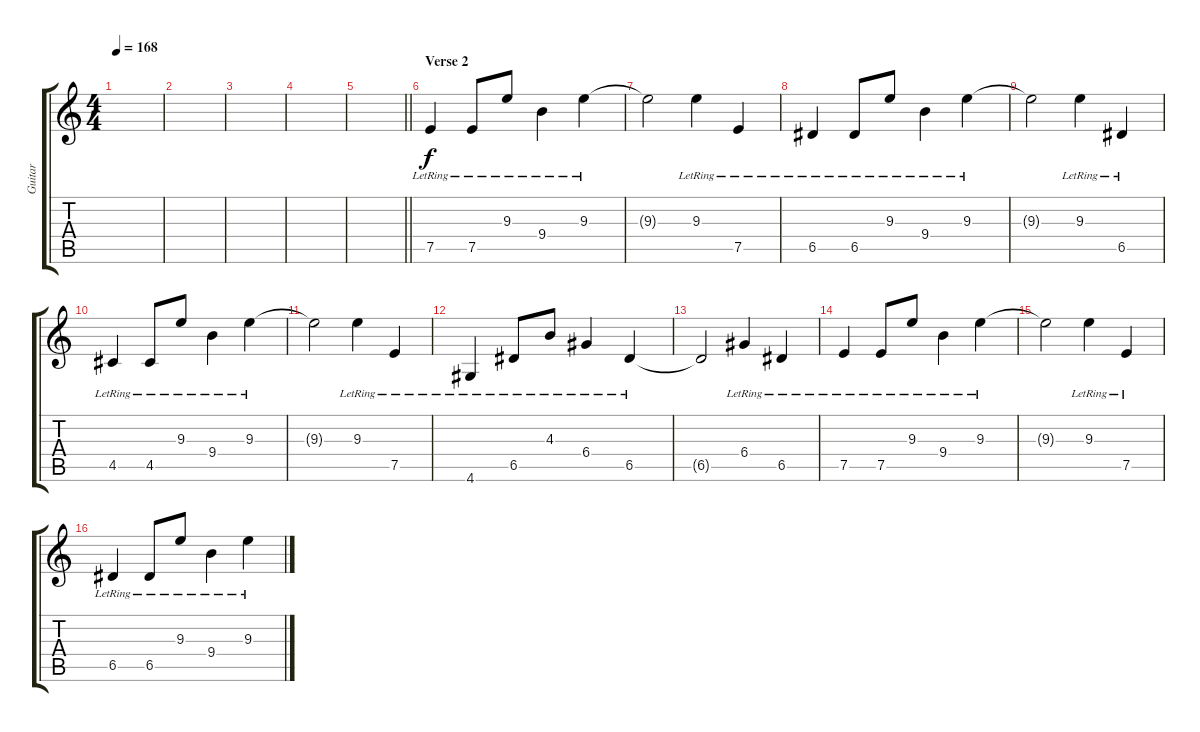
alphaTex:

\track ("Guitar" "Guitar") {instrument electricguitarclean}
\staff {score tabs}
\tuning (E4 B3 G3 D3 A2 E2) {hide}
\ts (4 4)
\tempo 168
\clef g2
\ks c
|
|
|
|
\barLineRight lightlight
|
\section ("" "Verse 2")
7.5{lr}.4 7.5{lr}.8 9.3{lr}.8 9.4{lr}.4 9.3{lr}.4 |
9.3{t}.2 9.3{lr}.4 7.5{lr}.4 |
6.5{lr}.4 6.5{lr}.8 9.3{lr}.8 9.4{lr}.4 9.3{lr}.4 |
9.3{t}.2 9.3{lr}.4 6.5{lr}.4 |
4.5{lr}.4 4.5{lr}.8 9.3{lr}.8 9.4{lr}.4 9.3{lr}.4 |
9.3{t}.2 9.3{lr}.4 7.5{lr}.4 |
4.6{lr}.4 6.5{lr}.8 4.3{lr}.8 6.4{lr}.4 6.5{lr}.4 |
6.5{t}.2 6.4{lr}.4 6.5{lr}.4 |
7.5{lr}.4 7.5{lr}.8 9.3{lr}.8 9.4{lr}.4 9.3{lr}.4 |
9.3{t}.2 9.3{lr}.4 7.5{lr}.4 |
6.5{lr}.4 6.5{lr}.8 9.3{lr}.8 9.4{lr}.4 9.3{lr}.4
